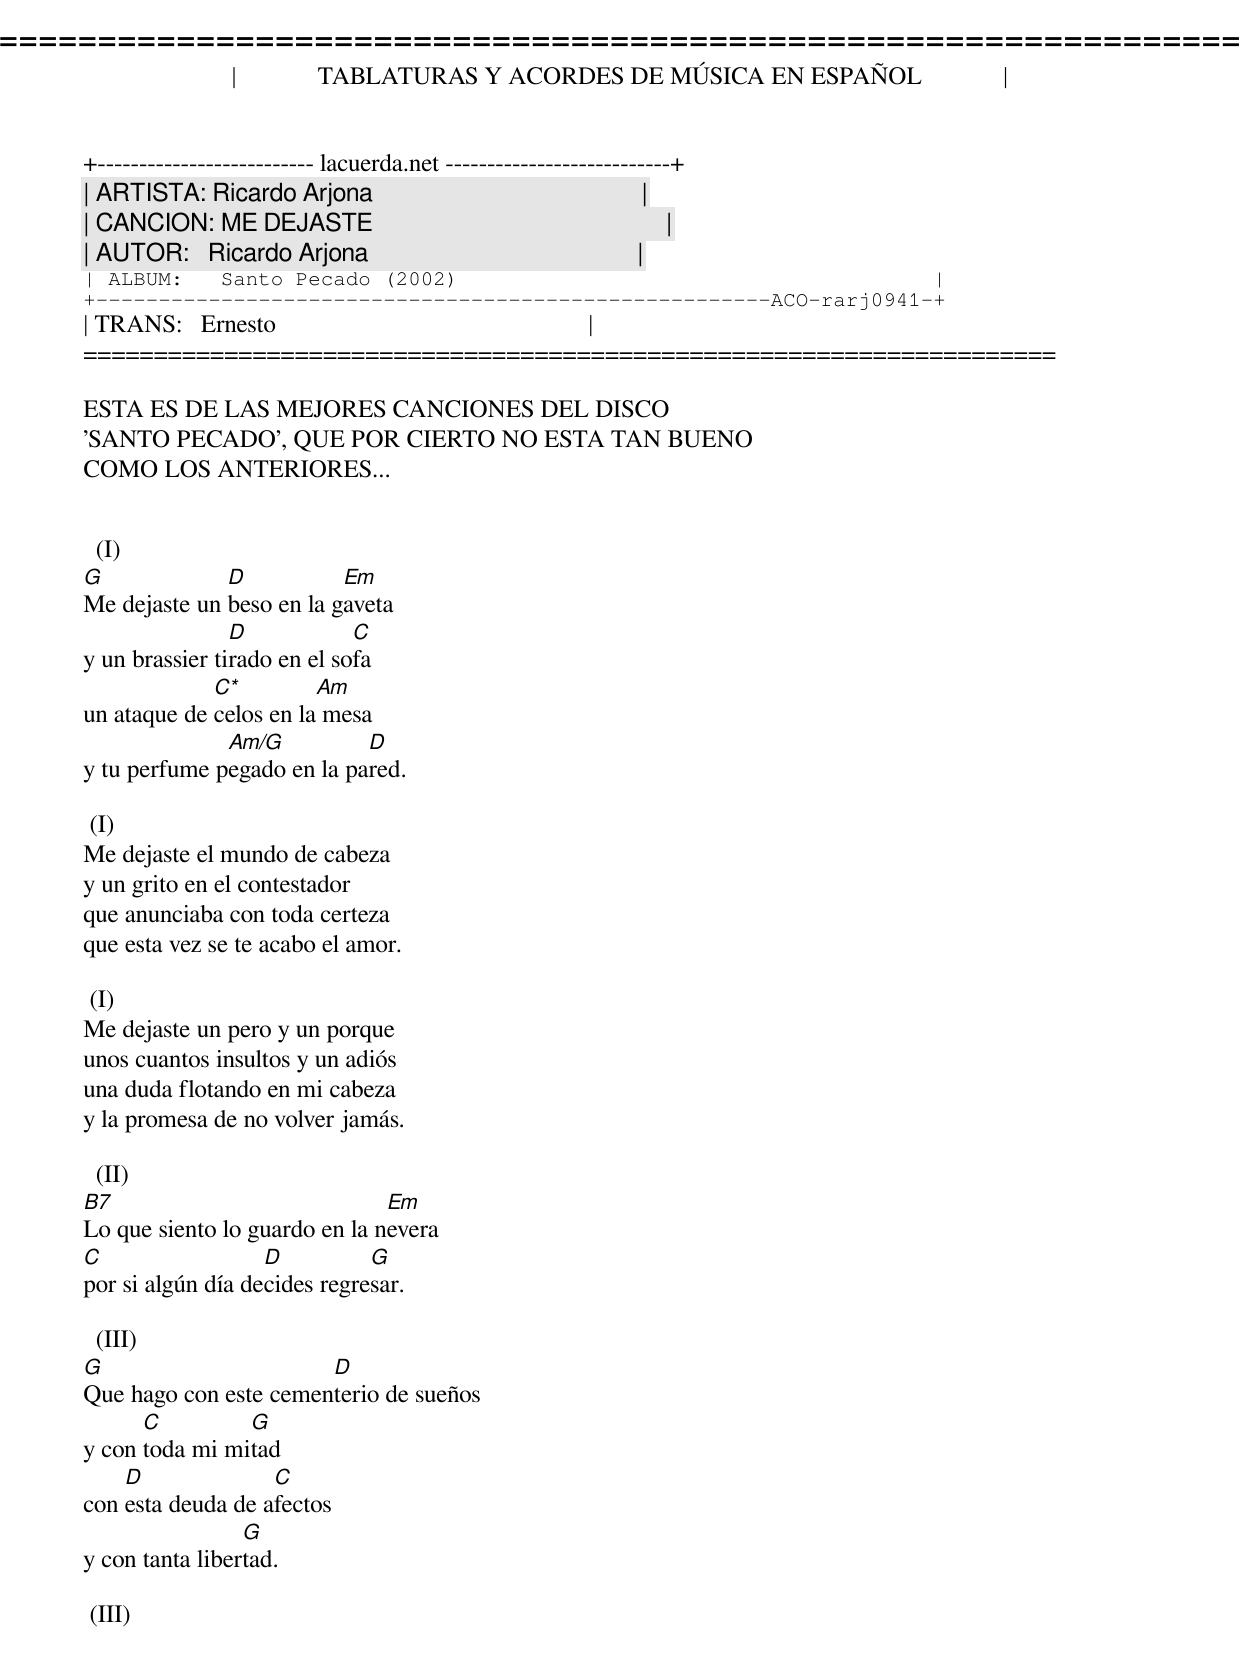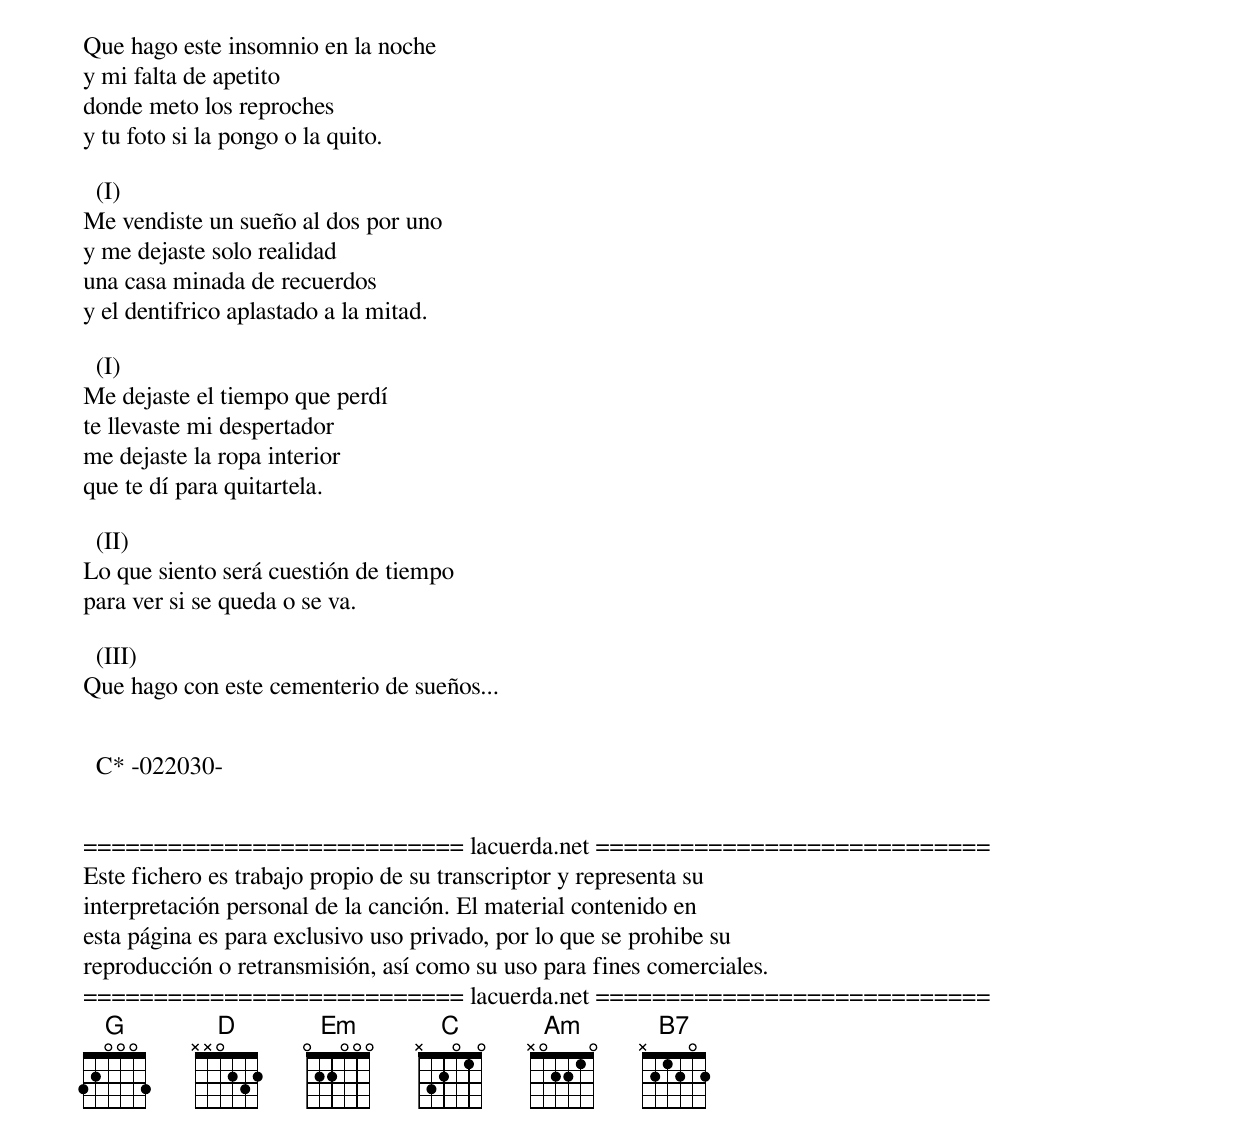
=====================================================================
|             TABLATURAS Y ACORDES DE MÚSICA EN ESPAÑOL             |
+-------------------------- lacuerda.net ---------------------------+
| ARTISTA: Ricardo Arjona                                           |
| CANCION: ME DEJASTE                                               |
| AUTOR:   Ricardo Arjona                                           |
| ALBUM:   Santo Pecado (2002)                                      |
+------------------------------------------------------ACO-rarj0941-+
| TRANS:   Ernesto                                                  |
=====================================================================

ESTA ES DE LAS MEJORES CANCIONES DEL DISCO
'SANTO PECADO', QUE POR CIERTO NO ESTA TAN BUENO
COMO LOS ANTERIORES...


  (I)
G             D           Em
Me dejaste un beso en la gaveta
                D            C
y un brassier tirado en el sofa
             C*         Am
un ataque de celos en la mesa
              Am/G          D
y tu perfume pegado en la pared.

 (I)
Me dejaste el mundo de cabeza
y un grito en el contestador
que anunciaba con toda certeza
que esta vez se te acabo el amor.

 (I)
Me dejaste un pero y un porque
unos cuantos insultos y un adiós
una duda flotando en mi cabeza
y la promesa de no volver jamás.

  (II)
B7                             Em
Lo que siento lo guardo en la nevera
C                  D          G
por si algún día decides regresar.

  (III)
G                      D
Que hago con este cementerio de sueños
      C         G
y con toda mi mitad
    D              C
con esta deuda de afectos
                 G
y con tanta libertad.

 (III)
Que hago este insomnio en la noche
y mi falta de apetito
donde meto los reproches
y tu foto si la pongo o la quito.

  (I)
Me vendiste un sueño al dos por uno
y me dejaste solo realidad
una casa minada de recuerdos
y el dentifrico aplastado a la mitad.

  (I)
Me dejaste el tiempo que perdí
te llevaste mi despertador
me dejaste la ropa interior
que te dí para quitartela.

  (II)
Lo que siento será cuestión de tiempo
para ver si se queda o se va.

  (III)
Que hago con este cementerio de sueños...


  C* -022030-


=========================== lacuerda.net ============================
Este fichero es trabajo propio de su transcriptor y representa su
interpretación personal de la canción. El material contenido en
esta página es para exclusivo uso privado, por lo que se prohibe su
reproducción o retransmisión, así como su uso para fines comerciales.
=========================== lacuerda.net ============================
